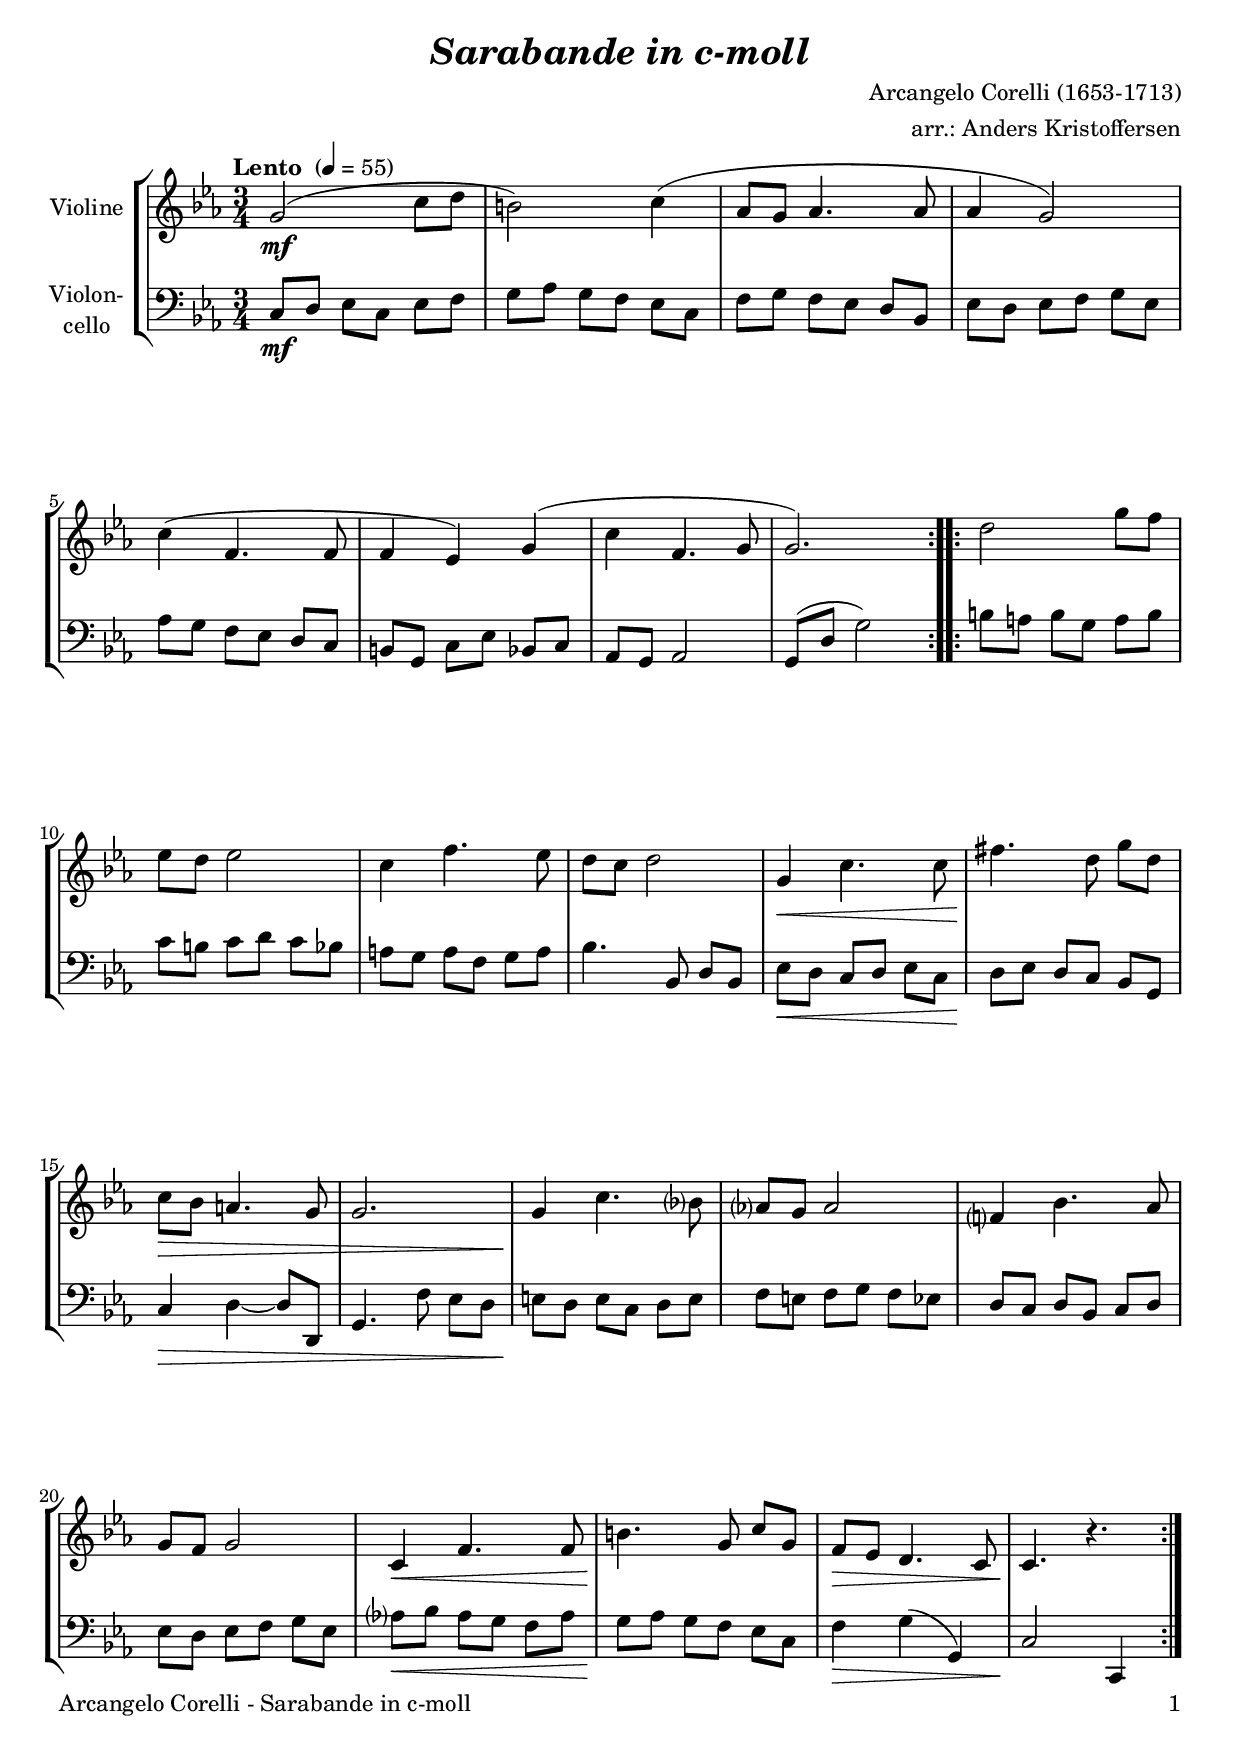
\version "2.18.2"
\include "deutsch.ly"
  
#(set-global-staff-size 20)

\header {
  title     = \markup \bold \italic "Sarabande in c-moll"
  composer  = "Arcangelo Corelli (1653-1713)"
  arranger  = "arr.: Anders Kristoffersen"
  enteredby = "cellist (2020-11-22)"
%  piece     = ""
}

voiceconsts = {
  \key c \minor
  \time 3/4
  \clef "treble"
  \numericTimeSignature
  % Set default beaming for all staves
  \set Timing.beamExceptions = #'()
  \set Timing.baseMoment     = #(ly:make-moment 1 4)
  \set Timing.beatStructure  = #'(1 1 1)
  \tempo "Lento " 4=55
}

micl = "clarinet"
mifl = "flute"
miob = "oboe"
mifh = "french horn"
misx = "tenor sax"
mist = "string ensemble 1"
mivl = "violin"
miba = "cello"

va = \relative c'' {
  \voiceconsts

  \repeat volta 2 {
    g2(\mf c8 d
    h2) c4(
    as8 g as4. as8
    as4 g2)
    c4( f,4. f8
    f4 es) g(

    c f,4. g8
    g2.)
  }

  \repeat volta 2 {
    d'2 g8 f
    es d es2
    c4 f4. es8
    d c d2

    g,4\< c4. c8
    fis4.\! d8 g d
    c\> b a4. g8
    g2.
    g4\! c4. b?8
    as? g as2

    f?4 b4. as8
    g f g2
    c,4\< f4. f8
    h4.\! g8 c g
    f\> es d4. c8
    c4.\! r
  }
}

vb = \relative c {
  \voiceconsts
  \clef "bass"
  
  \repeat volta 2 {
    c8\mf d es c es f
    g as g f es c
    f g f es d b
    es d es f g es
    as g f es d c
    h g c es b c

    as g as2
    g8( d' g2)
  }

  \repeat volta 2 {
    h8 a h g a h
    c h c d c b
    a g a f g a
    b4. b,8 d b

    es\< d c d es c
    d\! es d c b g
    c4\> d~ d8 d,
    g4. f'8 es d
    e\! d e c d e
    f e f g f es!

    d c d b c d
    es d es f g es
    as?\< b as g f as
    g\! as g f es c
    f4\> g( g,)
    c2\! c,4
  }
}


music = \new StaffGroup <<
      \new Staff {
	\set Staff.midiInstrument = \mivl
	\set Staff.instrumentName = \markup \center-column { "Violine" }
	\transpose c c { \va }
      }

      \new Staff {
	\set Staff.midiInstrument = \miba
	\set Staff.instrumentName = \markup \center-column { "Violon-" "cello" }
	\transpose c c { \vb }
      }
>>

\book {
   \paper {
    print-page-number = ##t
    print-first-page-number = ##t
    ragged-last-bottom = ##f
    oddHeaderMarkup = \markup \null
    evenHeaderMarkup = \markup \null
    oddFooterMarkup = \markup {
      \fill-line {
        \on-the-fly #print-page-number-check-first
        "Arcangelo Corelli - Sarabande in c-moll" \fromproperty #'page:page-number-string
      }
    }
    evenFooterMarkup = \oddFooterMarkup
  } \score {
    \music
    \layout {}
  }

  \score {
    \unfoldRepeats \music

    \midi {
      \context {
        \Score
      }
    }
  }
}